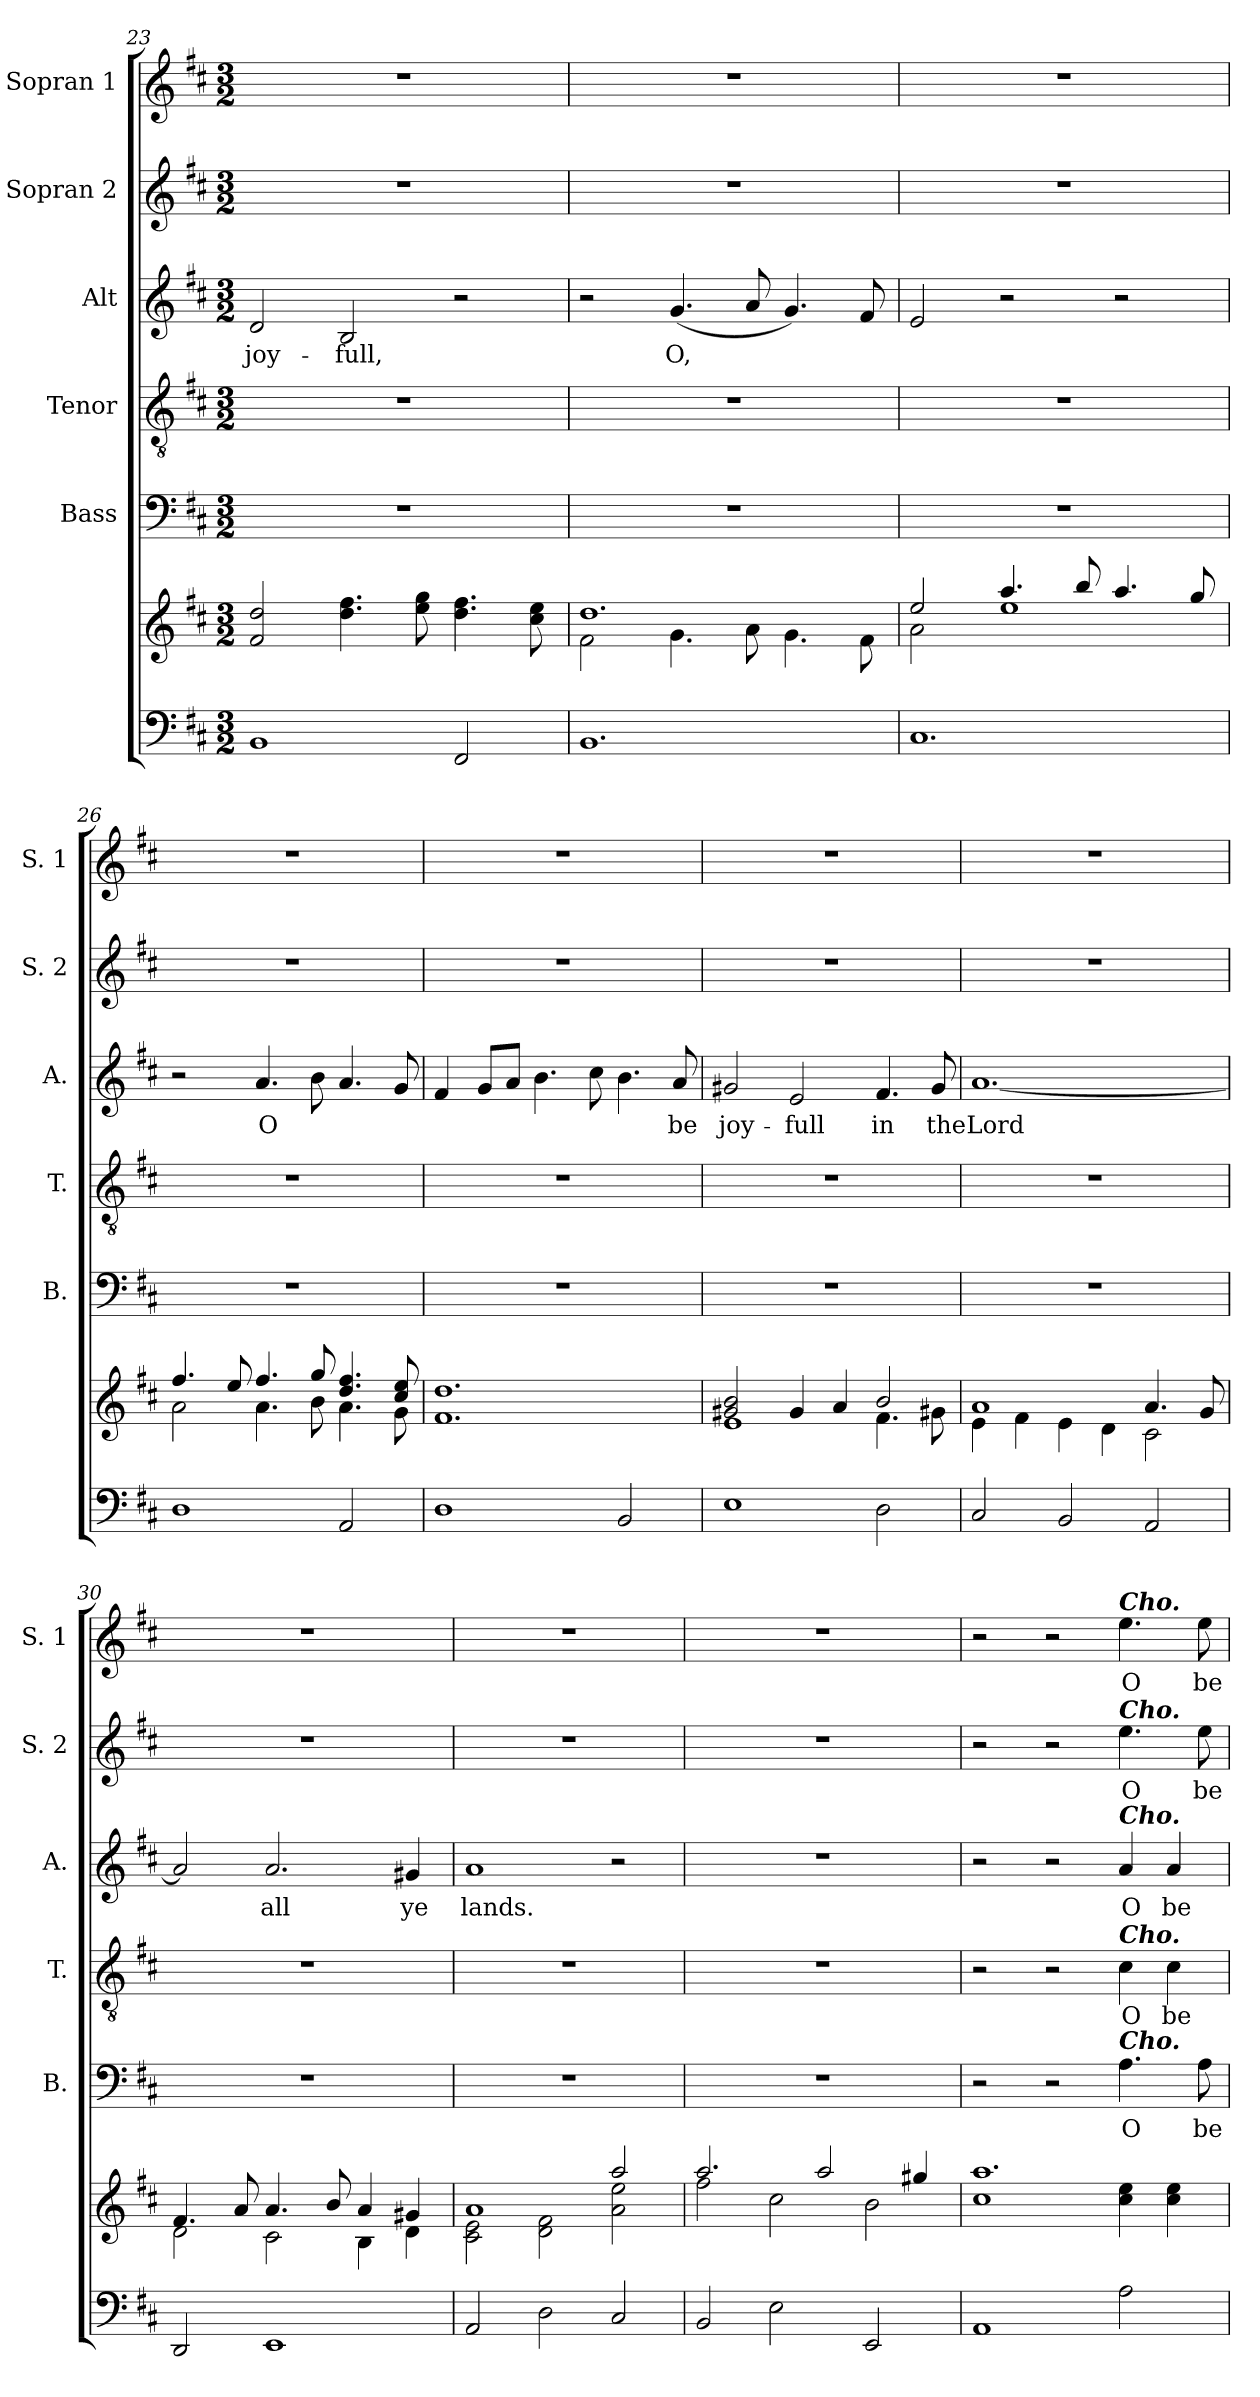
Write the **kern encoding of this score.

**kern	**kern	**kern	**text	**kern	**text	**kern	**text	**kern	**text	**kern	**text
*part6	*part6	*part5	*part5	*part4	*part4	*part3	*part3	*part2	*part2	*part1	*part1
*staff7	*staff6	*staff5	*staff5	*staff4	*staff4	*staff3	*staff3	*staff2	*staff2	*staff1	*staff1
*	*	*I"Bass	*	*I"Tenor	*	*I"Alt	*	*I"Sopran 2	*	*I"Sopran 1	*
*	*	*I'B.	*	*I'T.	*	*I'A.	*	*I'S. 2	*	*I'S. 1	*
*clefF4	*clefG2	*clefF4	*	*clefGv2	*	*clefG2	*	*clefG2	*	*clefG2	*
*k[f#c#]	*k[f#c#]	*k[f#c#]	*	*k[f#c#]	*	*k[f#c#]	*	*k[f#c#]	*	*k[f#c#]	*
*D:	*D:	*D:	*	*D:	*	*D:	*	*D:	*	*D:	*
*M3/2	*M3/2	*M3/2	*	*M3/2	*	*M3/2	*	*M3/2	*	*M3/2	*
=23	=23	=23	=23	=23	=23	=23	=23	=23	=23	=23	=23
!	!	!	!	!	!	!	!LO:LY:b	!	!	!	!
1BB	2f#/ 2dd/	1.r	.	1.r	.	2d/	joy-	1.r	.	1.r	.
!	!	!	!	!	!	!	!LO:LY:b	!	!	!	!
.	4.dd\ 4.ff#\	.	.	.	.	2B/	-full,	.	.	.	.
.	8ee\ 8gg\	.	.	.	.	.	.	.	.	.	.
2FF#/	4.dd\ 4.ff#\	.	.	.	.	2r	.	.	.	.	.
.	8cc#\ 8ee\	.	.	.	.	.	.	.	.	.	.
=24	=24	=24	=24	=24	=24	=24	=24	=24	=24	=24	=24
*	*^	*	*	*	*	*	*	*	*	*	*
1.BB	1.dd	2f#\	1.r	.	1.r	.	2r	.	1.r	.	1.r	.
!	!	!	!	!	!	!	!	!LO:LY:b	!	!	!	!
.	.	4.g\	.	.	.	.	(<4.g/	O,	.	.	.	.
.	.	8a\	.	.	.	.	8a/	.	.	.	.	.
.	.	4.g\	.	.	.	.	4.g/)	.	.	.	.	.
.	.	8f#\	.	.	.	.	8f#/	.	.	.	.	.
=25	=25	=25	=25	=25	=25	=25	=25	=25	=25	=25	=25	=25
1.C#	2ee/	2a\	1.r	.	1.r	.	2e/	.	1.r	.	1.r	.
.	4.aa/	1ee	.	.	.	.	2r	.	.	.	.	.
.	8bb/	.	.	.	.	.	.	.	.	.	.	.
.	4.aa/	.	.	.	.	.	2r	.	.	.	.	.
.	8gg/	.	.	.	.	.	.	.	.	.	.	.
=26	=26	=26	=26	=26	=26	=26	=26	=26	=26	=26	=26	=26
1D	4.ff#/	2a\	1.r	.	1.r	.	2r	.	1.r	.	1.r	.
.	8ee/	.	.	.	.	.	.	.	.	.	.	.
!	!	!	!	!	!	!	!	!LO:LY:b	!	!	!	!
.	4.ff#/	4.a\	.	.	.	.	4.a/	O	.	.	.	.
.	8gg/	8b\	.	.	.	.	8b\	.	.	.	.	.
2AA/	4.dd/ 4.ff#/	4.a\	.	.	.	.	4.a/	.	.	.	.	.
.	8cc#/ 8ee/	8g\	.	.	.	.	8g/	.	.	.	.	.
!!LO:PB:g=z
=27	=27	=27	=27	=27	=27	=27	=27	=27	=27	=27	=27	=27
1D	1.dd	1.f#	1.r	.	1.r	.	4f#/	.	1.r	.	1.r	.
.	.	.	.	.	.	.	8g/L	.	.	.	.	.
.	.	.	.	.	.	.	8a/J	.	.	.	.	.
.	.	.	.	.	.	.	4.b\	.	.	.	.	.
.	.	.	.	.	.	.	8cc#\	.	.	.	.	.
2BB/	.	.	.	.	.	.	4.b\	.	.	.	.	.
!	!	!	!	!	!	!	!	!LO:LY:b	!	!	!	!
.	.	.	.	.	.	.	8a/	be	.	.	.	.
=28	=28	=28	=28	=28	=28	=28	=28	=28	=28	=28	=28	=28
!	!	!	!	!	!	!	!	!LO:LY:b	!	!	!	!
1E	2g#X/ 2b/	1e	1.r	.	1.r	.	2g#X/	joy-	1.r	.	1.r	.
!	!	!	!	!	!	!	!	!LO:LY:b	!	!	!	!
.	4g#/	.	.	.	.	.	2e/	-full	.	.	.	.
.	4a/	.	.	.	.	.	.	.	.	.	.	.
!	!	!	!	!	!	!	!	!LO:LY:b	!	!	!	!
2D\	2b/	4.f#\	.	.	.	.	4.f#/	in	.	.	.	.
!	!	!	!	!	!	!	!	!LO:LY:b	!	!	!	!
.	.	8g#X\	.	.	.	.	8g#/	the	.	.	.	.
=29	=29	=29	=29	=29	=29	=29	=29	=29	=29	=29	=29	=29
!	!	!	!	!	!	!	!	!LO:LY:b	!	!	!	!
2C#/	1a	4e\	1.r	.	1.r	.	[1.a	Lord	1.r	.	1.r	.
.	.	4f#\	.	.	.	.	.	.	.	.	.	.
2BB/	.	4e\	.	.	.	.	.	.	.	.	.	.
.	.	4d\	.	.	.	.	.	.	.	.	.	.
2AA/	4.a/	2c#\	.	.	.	.	.	.	.	.	.	.
.	8g/	.	.	.	.	.	.	.	.	.	.	.
=30	=30	=30	=30	=30	=30	=30	=30	=30	=30	=30	=30	=30
2DD/	4.f#/	2d\	1.r	.	1.r	.	2a/]	.	1.r	.	1.r	.
.	8a/	.	.	.	.	.	.	.	.	.	.	.
!	!	!	!	!	!	!	!	!LO:LY:b	!	!	!	!
1EE	4.a/	2c#\	.	.	.	.	2.a/	all	.	.	.	.
.	8b/	.	.	.	.	.	.	.	.	.	.	.
.	4a/	4B\	.	.	.	.	.	.	.	.	.	.
!	!	!	!	!	!	!	!	!LO:LY:b	!	!	!	!
.	4g#X/	4d\	.	.	.	.	4g#X/	ye	.	.	.	.
=31	=31	=31	=31	=31	=31	=31	=31	=31	=31	=31	=31	=31
!	!	!	!	!	!	!	!	!LO:LY:b	!	!	!	!
2AA/	1a	2c#\ 2e\	1.r	.	1.r	.	1a	lands.	1.r	.	1.r	.
2D\	.	2d\ 2f#\	.	.	.	.	.	.	.	.	.	.
2C#/	2aa/	2a\ 2ee\	.	.	.	.	2r	.	.	.	.	.
!!LO:LB:g=z
=32	=32	=32	=32	=32	=32	=32	=32	=32	=32	=32	=32	=32
2BB/	2.aa/	2ff#\	1.r	.	1.r	.	1.r	.	1.r	.	1.r	.
2E\	.	2cc#\	.	.	.	.	.	.	.	.	.	.
.	2aa/	.	.	.	.	.	.	.	.	.	.	.
2EE/	.	2b\	.	.	.	.	.	.	.	.	.	.
.	4gg#X/	.	.	.	.	.	.	.	.	.	.	.
=33	=33	=33	=33	=33	=33	=33	=33	=33	=33	=33	=33	=33
1AA	1.aa	1cc#	2r	.	2r	.	2r	.	2r	.	2r	.
.	.	.	2r	.	2r	.	2r	.	2r	.	2r	.
!	!	!	!	!	!	!	!	!	!	!	!LO:TX:a:Bi:t=Cho.	!
!	!	!	!	!	!	!	!	!	!LO:TX:a:Bi:t=Cho.	!	!	!
!	!	!	!	!	!	!	!LO:TX:a:Bi:t=Cho.	!	!	!	!	!
!	!	!	!	!	!LO:TX:a:Bi:t=Cho.	!	!	!	!	!	!	!
!	!	!	!LO:TX:a:Bi:t=Cho.	!	!	!	!	!	!	!	!	!
!	!	!	!	!LO:LY:b	!	!LO:LY:b	!	!LO:LY:b	!	!LO:LY:b	!	!LO:LY:b
2A\	.	4cc#\ 4ee\	4.A\	O	4c#\	O	4a/	O	4.ee\	O	4.ee\	O
!	!	!	!	!	!	!LO:LY:b	!	!LO:LY:b	!	!	!	!
.	.	4cc#\ 4ee\	.	.	4c#\	be	4a/	be	.	.	.	.
!	!	!	!	!LO:LY:b	!	!	!	!	!	!LO:LY:b	!	!LO:LY:b
.	.	.	8A\	be	.	.	.	.	8ee\	be	8ee\	be
*	*v	*v	*	*	*	*	*	*	*	*	*	*
=	=	=	=	=	=	=	=	=	=	=	=
*-	*-	*-	*-	*-	*-	*-	*-	*-	*-	*-	*-
